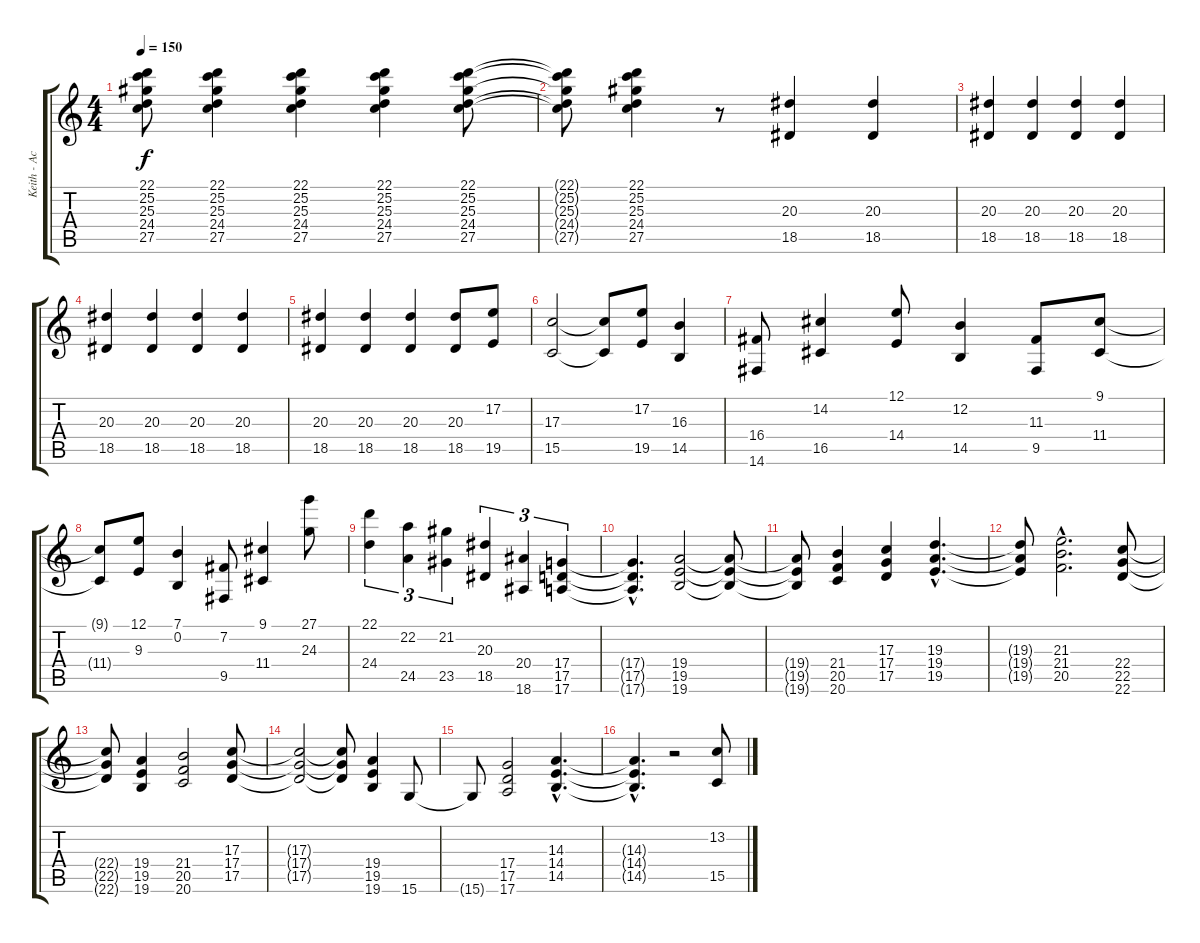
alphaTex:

\track ("Keith - Acoustic Grand Piano" "Keith - Ac") {instrument acousticgrandpiano}
\staff {score tabs}
\tuning (E4 B3 G3 D3 A2 E2) {hide}
\ts (4 4)
\tempo 150
\clef g2
\ks c
(22.1{t} 25.2{t} 25.3{t} 24.4{t} 27.5{t}).8{dy f} (22.1 25.2 25.3 24.4 27.5).4 (22.1 25.2 25.3 24.4 27.5).4 (22.1 25.2 25.3 24.4 27.5).4 (22.1 25.2 25.3 24.4 27.5).8 |
(22.1{t} 25.2{t} 25.3{t} 24.4{t} 27.5{t}).8 (22.1 25.2 25.3 24.4 27.5).4 r.8 (20.3 18.5).4 (20.3 18.5).4 |
(20.3 18.5).4 (20.3 18.5).4 (20.3 18.5).4 (20.3 18.5).4 |
(20.3 18.5).4 (20.3 18.5).4 (20.3 18.5).4 (20.3 18.5).4 |
(20.3 18.5).4 (20.3 18.5).4 (20.3 18.5).4 (20.3 18.5).8 (17.2 19.5).8 |
(17.3 15.5).2 (17.3{t} 15.5{t}).8 (17.2 19.5).8 (16.3 14.5).4 |
(16.4 14.6).8 (14.2 16.5).4 (12.1 14.4).8 (12.2 14.5).4 (11.3 9.5).8 (9.1 11.4).8 |
(9.1{t} 11.4{t}).8 (12.1 9.3).8 (7.1 0.2).4 (7.2 9.5).8 (9.1 11.4).4 (27.1 24.3).8 |
(22.1 24.4).4{tu (3 2)} (22.2 24.5).4{tu (3 2)} (21.2 23.5).4{tu (3 2)} (20.3 18.5).4{tu (3 2)} (20.4 18.6).4{tu (3 2)} (17.4 17.5 17.6).4{tu (3 2)} |
(17.4{hac t} 17.5{hac t} 17.6{hac t}).4{d} (19.4 19.5 19.6).2 (19.4{t} 19.5{t} 19.6{t}).8 |
(19.4{t} 19.5{t} 19.6{t}).8 (21.4 20.5 20.6).4 (17.3 17.4 17.5).4 (19.3{hac} 19.4{hac} 19.5{hac}).4{d} |
(19.3{t} 19.4{t} 19.5{t}).8 (21.3{hac} 21.4{hac} 20.5{hac}).2{d} (22.4 22.5 22.6).8 |
(22.4{t} 22.5{t} 22.6{t}).8 (19.4 19.5 19.6).4 (21.4 20.5 20.6).2 (17.3 17.4 17.5).8 |
(17.3{t} 17.4{t} 17.5{t}).2 (17.3{t} 17.4{t} 17.5{t}).8 (19.4 19.5 19.6).4 15.6.8 |
15.6{t}.8 (17.4 17.5 17.6).2 (14.3{hac} 14.4{hac} 14.5{hac}).4{d} |
(14.3{hac t} 14.4{hac t} 14.5{hac t}).4{d} r.2 (13.2 15.5).8
